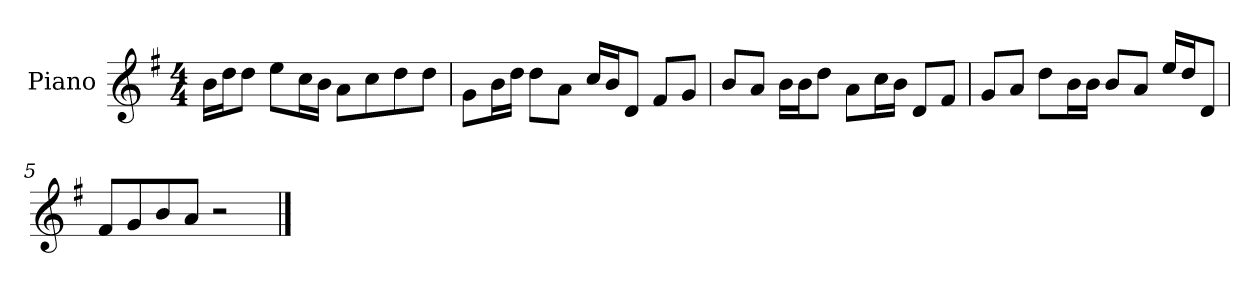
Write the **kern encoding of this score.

**kern
*part1
*staff1
*I"Piano
*I'P-no
*clefG2
*k[f#]
*M4/4
*MM90
=1
16b\LL
16dd\J
8dd\J
8ee\L
16cc\L
16b\JJ
8a\L
8cc\
8dd\
8dd\J
=2
8g\L
16b\L
16dd\JJ
8dd\L
8a\J
16cc/LL
16b/J
8d/J
8f#/L
8g/J
=3
8b/L
8a/J
16b\LL
16b\J
8dd\J
8a\L
16cc\L
16b\JJ
8d/L
8f#/J
=4
8g/L
8a/J
8dd\L
16b\L
16b\JJ
8b/L
8a/J
16ee/LL
16dd/J
8d/J
!!LO:LB:g=z
=5
8f#/L
8g/
8b/
8a/J
2r
==
*-
